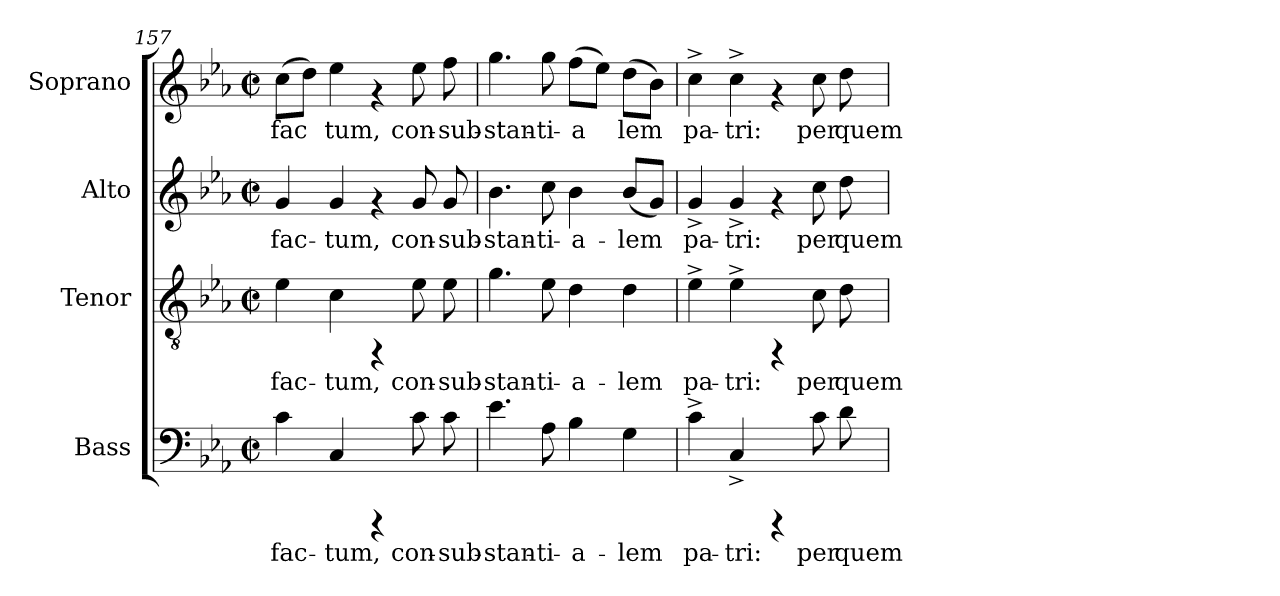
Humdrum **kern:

**kern	**text	**kern	**text	**kern	**text	**kern	**text
*part4	*part4	*part3	*part3	*part2	*part2	*part1	*part1
*staff4	*staff4	*staff3	*staff3	*staff2	*staff2	*staff1	*staff1
*I"Bass	*	*I"Tenor	*	*I"Alto	*	*I"Soprano	*
*I'B.	*	*I'T.	*	*I'A.	*	*I'S.	*
*clefF4	*	*clefGv2	*	*clefG2	*	*clefG2	*
*k[b-e-a-]	*	*k[b-e-a-]	*	*k[b-e-a-]	*	*k[b-e-a-]	*
*E-:	*	*E-:	*	*E-:	*	*E-:	*
*M2/2	*	*M2/2	*	*M2/2	*	*M2/2	*
*met(c|)	*	*met(c|)	*	*met(c|)	*	*met(c|)	*
=157	=157	=157	=157	=157	=157	=157	=157
!	!LO:LY:b:cj	!	!LO:LY:b:cj	!	!LO:LY:b:cj	!	!LO:LY:b:cj
4c\	fac-	4e-\	fac-	4g/	fac-	(>8cc\L	fac
!	!	!	!	!	!	!	!LO:LY:b:cj
.	.	.	.	.	.	8dd\J)	.
!	!LO:LY:b:cj	!	!LO:LY:b:cj	!	!LO:LY:b:cj	!	!LO:LY:b:cj
4C/	-tum,	4c\	-tum,	4g/	-tum,	4ee-\	tum,
4rCCC	.	4rFF	.	4rf	.	4rf	.
!	!LO:LY:b:cj	!	!LO:LY:b:cj	!	!LO:LY:b:cj	!	!LO:LY:b:cj
8c\	con-	8e-\	con-	8g/	con-	8ee-\	con-
!	!LO:LY:b:cj	!	!LO:LY:b:cj	!	!LO:LY:b:cj	!	!LO:LY:b:cj
8c\	-sub-	8e-\	-sub-	8g/	-sub-	8ff\	-sub-
=158	=158	=158	=158	=158	=158	=158	=158
!	!LO:LY:b:cj	!	!LO:LY:b:cj	!	!LO:LY:b:cj	!	!LO:LY:b:cj
4.e-\	-stan-	4.g\	-stan-	4.b-\	-stan-	4.gg\	-stan-
!	!LO:LY:b:cj	!	!LO:LY:b:cj	!	!LO:LY:b:cj	!	!LO:LY:b:cj
8A-\	-ti-	8e-\	-ti-	8cc\	-ti-	8gg\	-ti-
!	!LO:LY:b:cj	!	!LO:LY:b:cj	!	!LO:LY:b:cj	!	!LO:LY:b:cj
4B-\	-a-	4d\	-a-	4b-\	-a-	(>8ff\L	-a
!	!	!	!	!	!	!	!LO:LY:b:cj
.	.	.	.	.	.	8ee-\J)	.
!	!LO:LY:b:cj	!	!LO:LY:b:cj	!	!LO:LY:b:cj	!	!LO:LY:b:cj
4G\	-lem	4d\	-lem	(<8b-/L	-lem	(>8dd\L	lem
!	!	!	!	!	!LO:LY:b:cj	!	!LO:LY:b:cj
.	.	.	.	8g/J)	.	8b-\J)	.
=159	=159	=159	=159	=159	=159	=159	=159
!	!LO:LY:b:cj	!	!LO:LY:b:cj	!	!LO:LY:b:cj	!	!LO:LY:b:cj
4c^>\	pa-	4e-^>\	pa-	4g^>/	pa-	4cc^>\	pa-
!	!LO:LY:b:cj	!	!LO:LY:b:cj	!	!LO:LY:b:cj	!	!LO:LY:b:cj
4C^>/	-tri:	4e-^>\	-tri:	4g^>/	-tri:	4cc^>\	-tri:
4rCCC	.	4rFF	.	4rf	.	4rf	.
!	!LO:LY:b:cj	!	!LO:LY:b:cj	!	!LO:LY:b:cj	!	!LO:LY:b:cj
8c\	per	8c\	per	8cc\	per	8cc\	per
!	!LO:LY:b:cj	!	!LO:LY:b:cj	!	!LO:LY:b:cj	!	!LO:LY:b:cj
8d\	quem	8d\	quem	8dd\	quem	8dd\	quem
=	=	=	=	=	=	=	=
*-	*-	*-	*-	*-	*-	*-	*-
